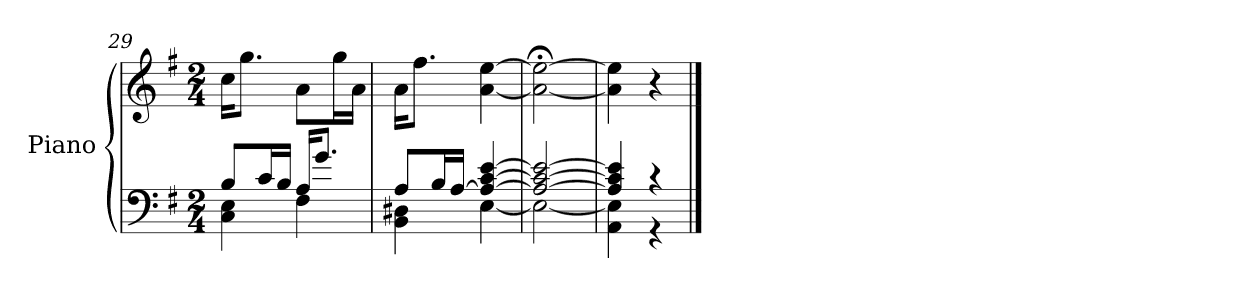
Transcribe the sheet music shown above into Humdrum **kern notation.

**kern	**kern
*part1	*part1
*staff2	*staff1
*I"Piano	*
*I'Pno.	*
*clefF4	*clefG2
*k[f#]	*k[f#]
*M2/4	*M2/4
=29	=29
*^	*
8B/L	4C\ 4E\	16cc\KL
.	.	8.gg\J
16c/L	.	.
16B/JJ	.	.
16A/KL	4F#\	8a\L
8.g/J	.	.
.	.	16gg\L
.	.	16a\JJ
!!LO:LB:g=z
=30	=30	=30
8A/L	4BB\ 4D#X\	16a\KL
.	.	8.ff#\J
16B/L	.	.
[16A/JJ	.	.
4A/_ [4c/ [4e/	[4E\	[4a\ [4ee\
=31	=31	=31
2A/_ 2c/_ 2e/_	2E\_	2a\_;< 2ee\_;<
=32	=32	=32
4A/] 4c/] 4e/]	4AA\ 4E\]	4a\] 4ee\]
4r	4r	4r
*v	*v	*
==	==
*-	*-
